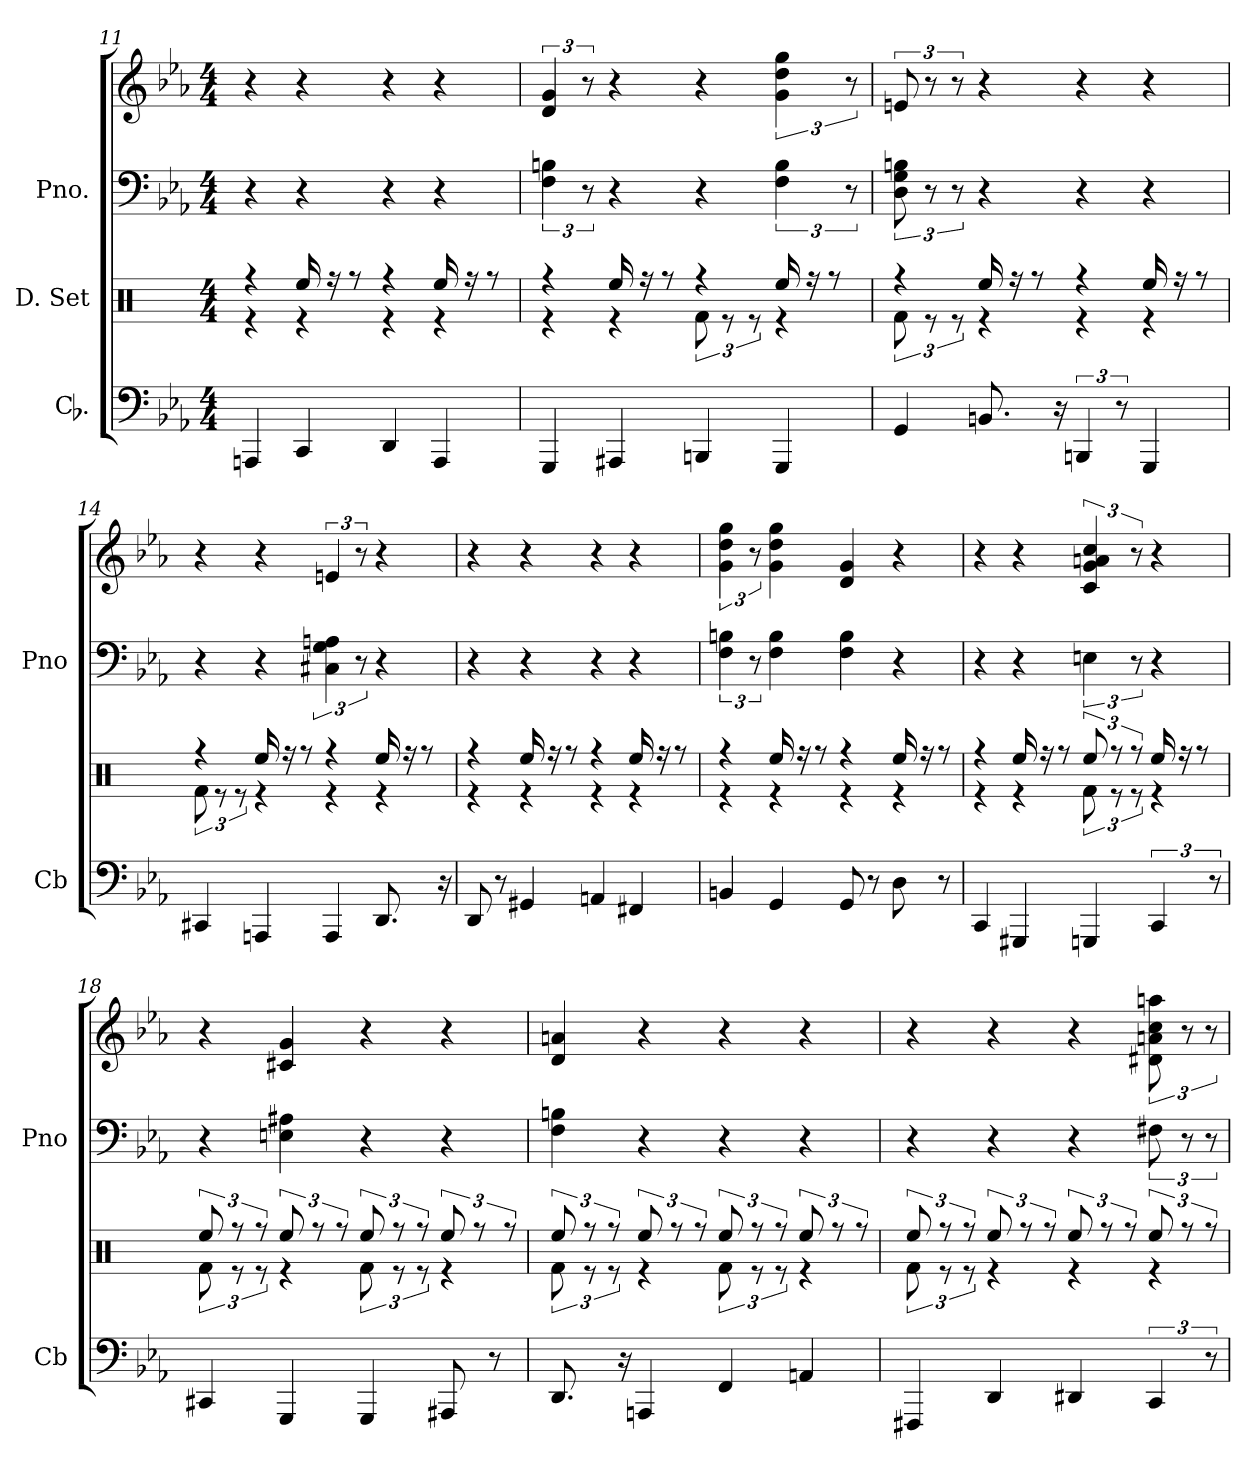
**kern	**kern	**kern	**kern
*part3	*part2	*part1	*part1
*staff4	*staff3	*staff2	*staff1
*I"Cb.	*I"D. Set	*I"Pno.	*
*I'Cb	*	*I'Pno	*
*clefF4	*clefX	*clefF4	*clefG2
*k[b-e-a-]	*k[]	*k[b-e-a-]	*k[b-e-a-]
*M4/4	*M4/4	*M4/4	*M4/4
=11	=11	=11	=11
*	*^	*	*
4AAAn	4re	4rff	4r	4r
4CC	4re	16Ree/	4r	4r
.	.	16rff	.	.
.	.	8rff	.	.
4DD	4re	4rff	4r	4r
4AAA	4re	16Ree/	4r	4r
.	.	16rff	.	.
.	.	8rff	.	.
=12	=12	=12	=12	=12
4GGG	4re	4rff	6F 6Bn	6d 6g
.	.	.	12r	12r
4AAA#X	4re	16Ree/	4r	4r
.	.	16rff	.	.
.	.	8rff	.	.
4BBBn	12Rf\	4rff	4r	4r
.	12re	.	.	.
.	12re	.	.	.
4GGG	4re	16Ree/	6F 6B	6g 6dd 6gg
.	.	16rff	.	.
.	.	8rff	.	.
.	.	.	12r	12r
=13	=13	=13	=13	=13
4GG	12Rf\	4rff	12D 12G 12Bn	12en
.	12re	.	12r	12r
.	12re	.	12r	12r
8.BBn	4re	16Ree/	4r	4r
.	.	16rff	.	.
.	.	8rff	.	.
16r	.	.	.	.
6BBBn	4re	4rff	4r	4r
12r	.	.	.	.
4GGG	4re	16Ree/	4r	4r
.	.	16rff	.	.
.	.	8rff	.	.
=14	=14	=14	=14	=14
4CC#X	12Rf\	4rff	4r	4r
.	12re	.	.	.
.	12re	.	.	.
4AAAn	4re	16Ree/	4r	4r
.	.	16rff	.	.
.	.	8rff	.	.
4AAA	4re	4rff	6C#X 6G 6An	6en
.	.	.	12r	12r
8.DD	4re	16Ree/	4r	4r
.	.	16rff	.	.
.	.	8rff	.	.
16r	.	.	.	.
=15	=15	=15	=15	=15
8DD	4re	4rff	4r	4r
8r	.	.	.	.
4GG#X	4re	16Ree/	4r	4r
.	.	16rff	.	.
.	.	8rff	.	.
4AAn	4re	4rff	4r	4r
4FF#X	4re	16Ree/	4r	4r
.	.	16rff	.	.
.	.	8rff	.	.
=16	=16	=16	=16	=16
4BBn	4re	4rff	6F 6Bn	6g 6dd 6gg
.	.	.	12r	12r
4GG	4re	16Ree/	4F 4B	4g 4dd 4gg
.	.	16rff	.	.
.	.	8rff	.	.
8GG	4re	4rff	4F 4B	4d 4g
8r	.	.	.	.
8D	4re	16Ree/	4r	4r
.	.	16rff	.	.
8r	.	8rff	.	.
=17	=17	=17	=17	=17
4CC	4re	4rff	4r	4r
4GGG#X	4re	16Ree/	4r	4r
.	.	16rff	.	.
.	.	8rff	.	.
4GGGn	12Rf\	12Ree/	6En	6c 6g 6an 6cc
.	12re	12rff	.	.
.	12re	12rff	12r	12r
6CC	4re	16Ree/	4r	4r
.	.	16rff	.	.
.	.	8rff	.	.
12r	.	.	.	.
=18	=18	=18	=18	=18
4CC#X	12Rf\	12Ree/	4r	4r
.	12re	12rff	.	.
.	12re	12rff	.	.
4GGG	4re	12Ree/	4En 4A#X	4c#X 4g
.	.	12rff	.	.
.	.	12rff	.	.
4GGG	12Rf\	12Ree/	4r	4r
.	12re	12rff	.	.
.	12re	12rff	.	.
8AAA#X	4re	12Ree/	4r	4r
.	.	12rff	.	.
8r	.	.	.	.
.	.	12rff	.	.
=19	=19	=19	=19	=19
8.DD	12Rf\	12Ree/	4F 4Bn	4d 4an
.	12re	12rff	.	.
.	12re	12rff	.	.
16r	.	.	.	.
4AAAn	4re	12Ree/	4r	4r
.	.	12rff	.	.
.	.	12rff	.	.
4FF	12Rf\	12Ree/	4r	4r
.	12re	12rff	.	.
.	12re	12rff	.	.
4AAn	4re	12Ree/	4r	4r
.	.	12rff	.	.
.	.	12rff	.	.
=20	=20	=20	=20	=20
4FFF#X	12Rf\	12Ree/	4r	4r
.	12re	12rff	.	.
.	12re	12rff	.	.
4DD	4re	12Ree/	4r	4r
.	.	12rff	.	.
.	.	12rff	.	.
4DD#X	4re	12Ree/	4r	4r
.	.	12rff	.	.
.	.	12rff	.	.
6CC	4re	12Ree/	12F#X	12d#X 12an 12cc 12aan
.	.	12rff	12r	12r
12r	.	12rff	12r	12r
*	*v	*v	*	*
=	=	=	=
*-	*-	*-	*-
